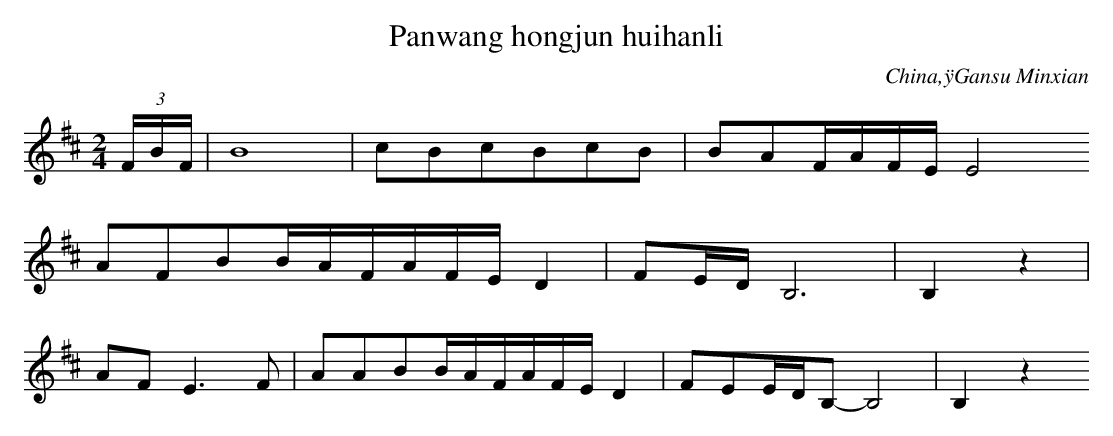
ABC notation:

X:1
T: Panwang hongjun huihanli
O: China,ÿGansu Minxian
M: 2/4
L: 1/16
K: D
(3FBF | B16 | c2B2c2B2c2B2 | B2A2FAFEE8
A2F2B2BAFAFED4 | F2EDB,12 | B,4z4 |
A2F2E6F2 | A2A2B2BAFAFED4 | F2E2EDB,2-B,8 | B,4z4
